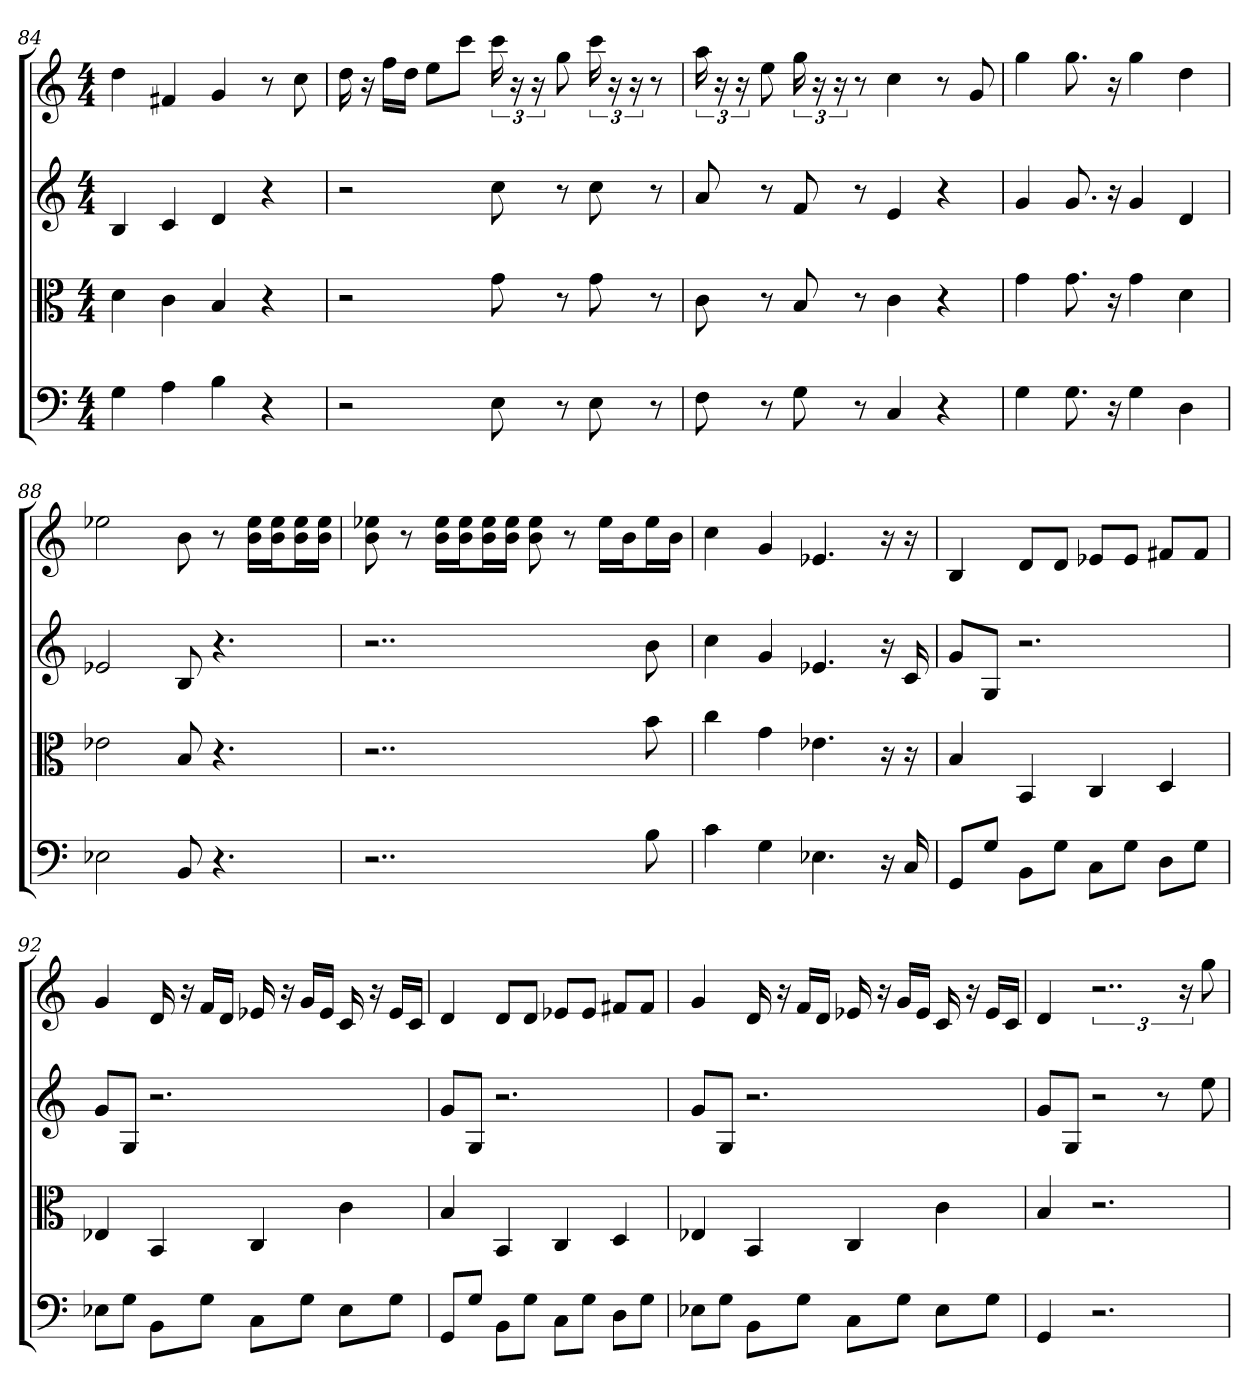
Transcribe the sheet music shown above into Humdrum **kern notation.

**kern	**kern	**kern	**kern
*part4	*part3	*part2	*part1
*staff4	*staff3	*staff2	*staff1
*clefF4	*clefC3	*clefG2	*clefG2
*k[]	*k[]	*k[]	*k[]
*C:	*C:	*C:	*C:
*M4/4	*M4/4	*M4/4	*M4/4
=84	=84	=84	=84
4G	4d	4B	4dd
4A	4c	4c	4f#X
4B	4B	4d	4g
4r	4r	4r	8r
.	.	.	8cc
=85	=85	=85	=85
2r	2r	2r	16dd
.	.	.	16r
.	.	.	16ff\LL
.	.	.	16dd\JJ
.	.	.	8ee\L
.	.	.	8ccc\J
8E	8g	8cc	24ccc
.	.	.	24r
.	.	.	24r
8r	8r	8r	8gg
8E	8g	8cc	24ccc
.	.	.	24r
.	.	.	24r
8r	8r	8r	8r
=86	=86	=86	=86
8F	8c	8a	24aa
.	.	.	24r
.	.	.	24r
8r	8r	8r	8ee
8G	8B	8f	24gg
.	.	.	24r
.	.	.	24r
8r	8r	8r	8r
4C	4c	4e	4cc
4r	4r	4r	8r
.	.	.	8g
=87	=87	=87	=87
4G	4g	4g	4gg
8.G	8.g	8.g	8.gg
16r	16r	16r	16r
4G	4g	4g	4gg
4D	4d	4d	4dd
=88	=88	=88	=88
2E-X	2e-X	2e-X	2ee-X
8BB	8B	8B	8b
4.r	4.r	4.r	8r
.	.	.	16b\ 16ee-\LL
.	.	.	16b\ 16ee-\J
.	.	.	16b\ 16ee-\L
.	.	.	16b\ 16ee-\JJ
=89	=89	=89	=89
2..r	2..r	2..r	8b 8ee-X
.	.	.	8r
.	.	.	16b\ 16ee-\LL
.	.	.	16b\ 16ee-\J
.	.	.	16b\ 16ee-\L
.	.	.	16b\ 16ee-\JJ
.	.	.	8b 8ee-
.	.	.	8r
.	.	.	16ee-\LL
.	.	.	16b\J
8B	8b	8b	16ee-\L
.	.	.	16b\JJ
=90	=90	=90	=90
4c	4cc	4cc	4cc
4G	4g	4g	4g
4.E-X	4.e-X	4.e-X	4.e-X
16r	16r	16r	16r
16C	16r	16c	16r
=91	=91	=91	=91
8GG/L	4B	8g/L	4B
8G/J	.	8G/J	.
8BB\L	4BB	2.r	8d/L
8G\J	.	.	8d/J
8C\L	4C	.	8e-X/L
8G\J	.	.	8e-/J
8D\L	4D	.	8f#X/L
8G\J	.	.	8f#/J
=92	=92	=92	=92
8E-X\L	4E-X	8g/L	4g
8G\J	.	8G/J	.
8BB\L	4BB	2.r	16d
.	.	.	16r
8G\J	.	.	16f/LL
.	.	.	16d/JJ
8C\L	4C	.	16e-X
.	.	.	16r
8G\J	.	.	16g/LL
.	.	.	16e-/JJ
8E-\L	4c	.	16c
.	.	.	16r
8G\J	.	.	16e-/LL
.	.	.	16c/JJ
=93	=93	=93	=93
8GG/L	4B	8g/L	4d
8G/J	.	8G/J	.
8BB\L	4BB	2.r	8d/L
8G\J	.	.	8d/J
8C\L	4C	.	8e-X/L
8G\J	.	.	8e-/J
8D\L	4D	.	8f#X/L
8G\J	.	.	8f#/J
=94	=94	=94	=94
8E-X\L	4E-X	8g/L	4g
8G\J	.	8G/J	.
8BB\L	4BB	2.r	16d
.	.	.	16r
8G\J	.	.	16f/LL
.	.	.	16d/JJ
8C\L	4C	.	16e-X
.	.	.	16r
8G\J	.	.	16g/LL
.	.	.	16e-/JJ
8E-\L	4c	.	16c
.	.	.	16r
8G\J	.	.	16e-/LL
.	.	.	16c/JJ
=95	=95	=95	=95
4GG	4B	8g/L	4d
.	.	8G/J	.
2.r	2.r	2r	3..r
.	.	8r	.
.	.	.	24r
.	.	8ee	8gg
=	=	=	=
*-	*-	*-	*-
